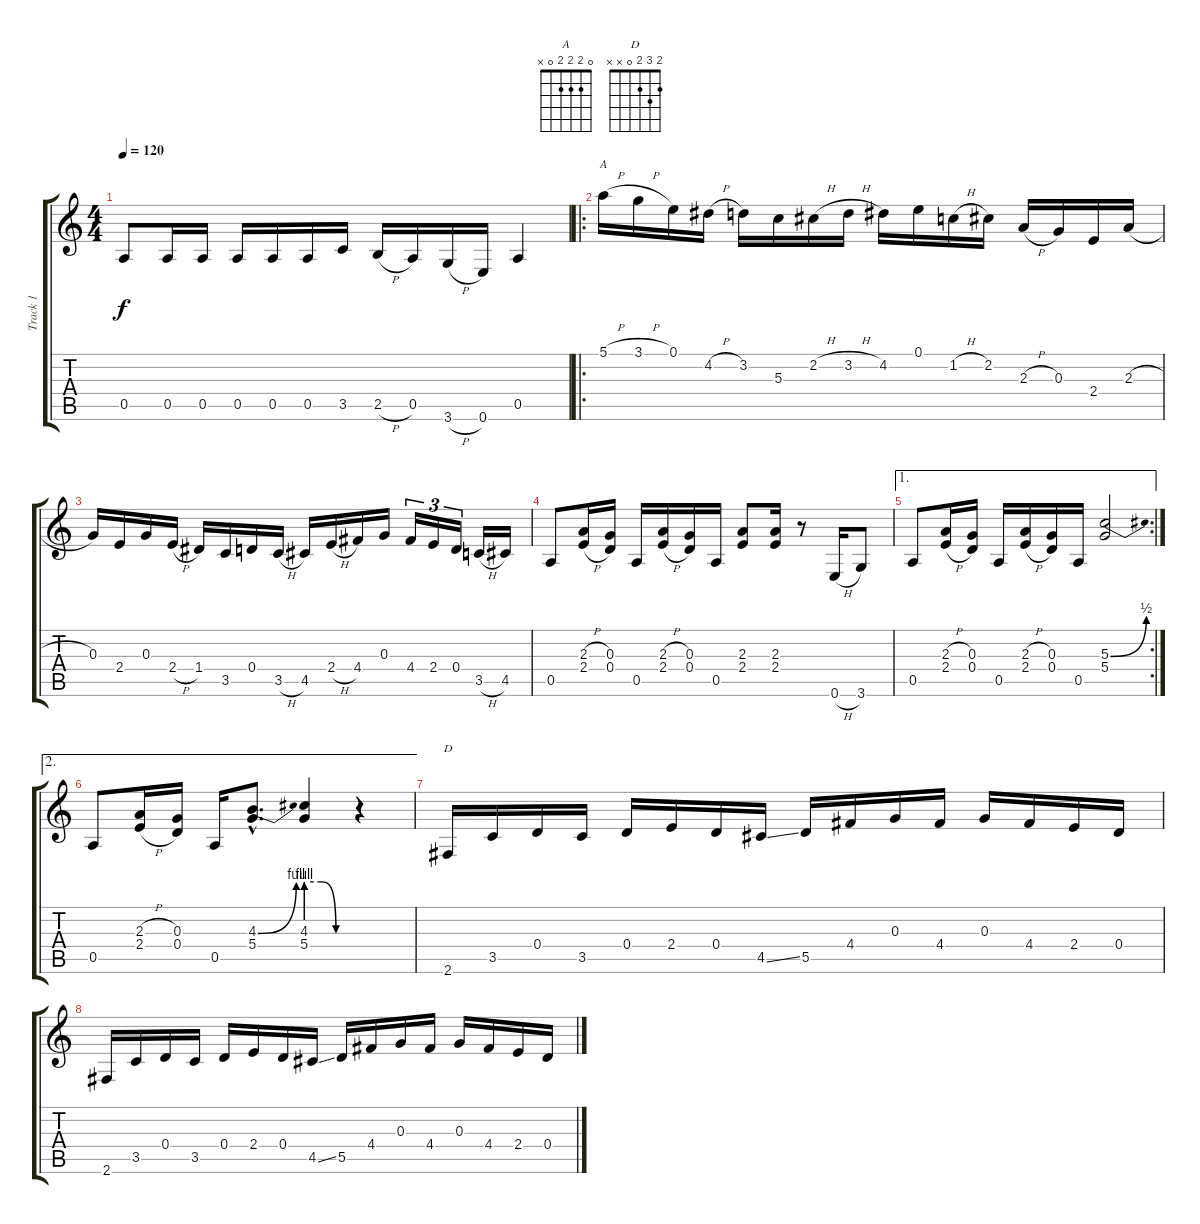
\track ("Track 1" "Track 1") {instrument acousticguitarnylon}
\staff {score tabs}
\tuning (E4 B3 G3 D3 A2 E2) {hide}
\chord ("A" 0 2 2 2 0 x)
\chord ("D" 2 3 2 0 x x)
\ts (4 4)
\tempo 120
\clef g2
\ks c
0.5.8{dy f} 0.5.16 0.5.16 0.5.16 0.5.16 0.5.16 3.5.16 2.5{h}.16 0.5.16 3.6{h}.16 0.6.16 0.5.4 |
\ro
5.1{h}.16{ch "A"} 3.1{h}.16 0.1.16 4.2{h}.16 3.2.16 5.3.16 2.2{h}.16 3.2{h}.16 4.2.16 0.1.16 1.2{h}.16 2.2.16 2.3{h}.16 0.3.16 2.4.16 2.3{h}.16 |
0.3.16 2.4.16 0.3.16 2.4{h}.16 1.4.16 3.5.16 0.4.16 3.5{h}.16 4.5.16 2.4{h}.16 4.4.16 0.3.16 4.4.16{tu (3 2)} 2.4.16{tu (3 2)} 0.4.16{tu (3 2)} 3.5{h}.16 4.5.16 |
0.5.8 (2.3{h} 2.4{h}).16 (0.3 0.4).16 0.5.16 (2.3{h} 2.4{h}).16 (0.3 0.4).16 0.5.16 (2.3 2.4).8 (2.3 2.4).16 r.8 0.6{h}.16 3.6.8 |
\ae 1
\rc 2
0.5.8 (2.3{h} 2.4{h}).16 (0.3 0.4).16 0.5.16 (2.3{h} 2.4{h}).16 (0.3 0.4).16 0.5.16 (5.3{be (bend 0 0 60 2)} 5.4).2 |
\ae 2
0.5.8 (2.3{h} 2.4{h}).16 (0.3 0.4).16 0.5.16 (4.3{be (bend 0 0 60 4) hac} 5.4{hac}).8{d} (4.3{be (custom 0 4 20 4 40 0 60 0)} 5.4).4 r.4 |
2.6.16{ch "D"} 3.5.16 0.4.16 3.5.16 0.4.16 2.4.16 0.4.16 4.5{ss}.16 5.5.16 4.4.16 0.3.16 4.4.16 0.3.16 4.4.16 2.4.16 0.4.16 |
2.6.16 3.5.16 0.4.16 3.5.16 0.4.16 2.4.16 0.4.16 4.5{ss}.16 5.5.16 4.4.16 0.3.16 4.4.16 0.3.16 4.4.16 2.4.16 0.4.16
